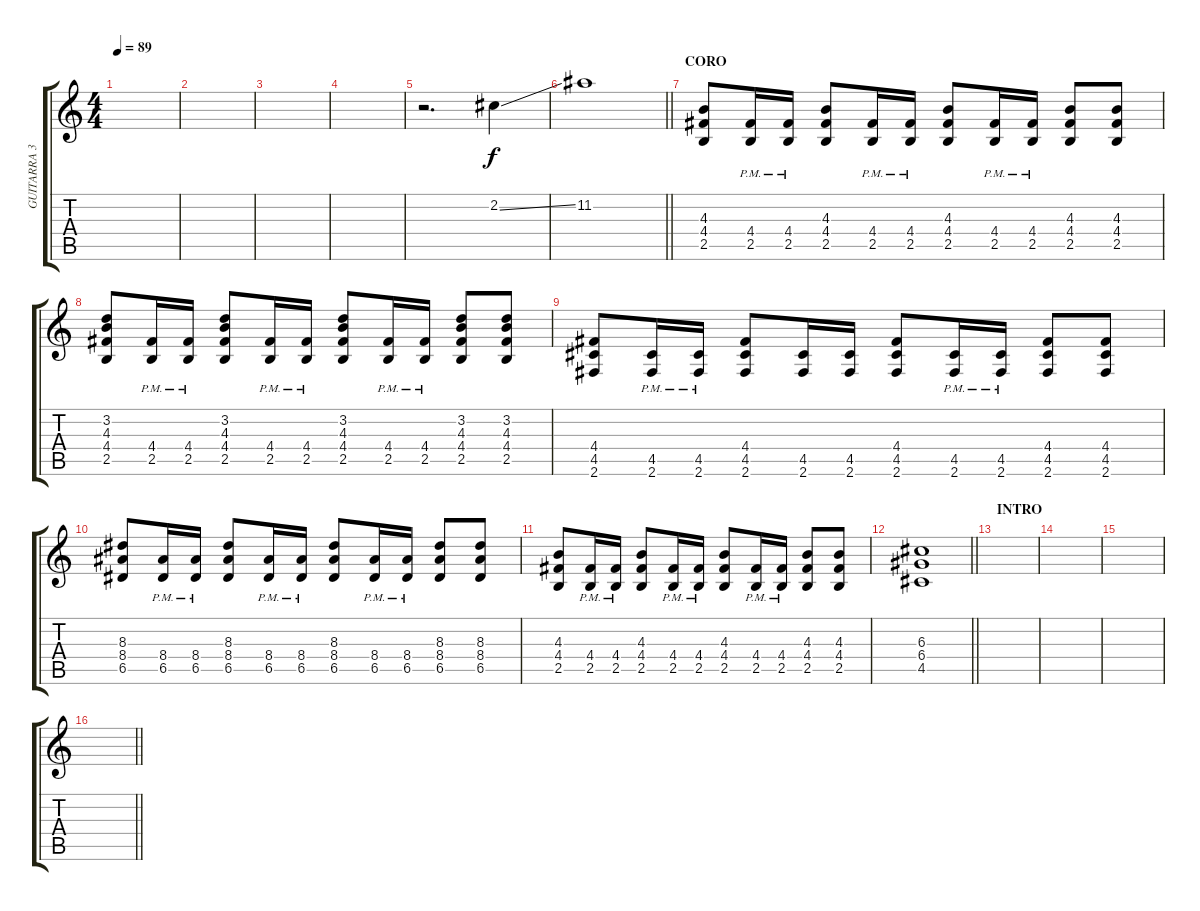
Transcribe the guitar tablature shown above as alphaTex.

\track ("GUITARRA 3" "GUITARRA 3") {instrument overdrivenguitar}
\staff {score tabs}
\tuning (E4 B3 G3 D3 A2 E2) {hide}
\ts (4 4)
\tempo 89
\clef g2
\ks c
|
|
|
|
r.2{d} 2.2{ss}.4 |
\barLineRight lightlight
11.2.1 |
\section ("" "CORO")
(4.3 4.4 2.5).8{volume 5} (4.4{pm} 2.5{pm}).16 (4.4{pm} 2.5{pm}).16 (4.3 4.4 2.5).8 (4.4{pm} 2.5{pm}).16 (4.4{pm} 2.5{pm}).16 (4.3 4.4 2.5).8 (4.4{pm} 2.5{pm}).16 (4.4{pm} 2.5{pm}).16 (4.3 4.4 2.5).8 (4.3 4.4 2.5).8 |
(3.2 4.3 4.4 2.5).8 (4.4{pm} 2.5{pm}).16 (4.4{pm} 2.5{pm}).16 (3.2 4.3 4.4 2.5).8 (4.4{pm} 2.5{pm}).16 (4.4{pm} 2.5{pm}).16 (3.2 4.3 4.4 2.5).8 (4.4{pm} 2.5{pm}).16 (4.4{pm} 2.5{pm}).16 (3.2 4.3 4.4 2.5).8 (3.2 4.3 4.4 2.5).8 |
(4.4 4.5 2.6).8 (4.5{pm} 2.6{pm}).16 (4.5{pm} 2.6{pm}).16 (4.4 4.5 2.6).8 (4.5 2.6).16 (4.5 2.6).16 (4.4 4.5 2.6).8 (4.5{pm} 2.6{pm}).16 (4.5{pm} 2.6{pm}).16 (4.4 4.5 2.6).8 (4.4 4.5 2.6).8 |
(8.3 8.4 6.5).8 (8.4{pm} 6.5{pm}).16 (8.4{pm} 6.5{pm}).16 (8.3 8.4 6.5).8 (8.4{pm} 6.5{pm}).16 (8.4{pm} 6.5{pm}).16 (8.3 8.4 6.5).8 (8.4{pm} 6.5{pm}).16 (8.4{pm} 6.5{pm}).16 (8.3 8.4 6.5).8 (8.3 8.4 6.5).8 |
(4.3 4.4 2.5).8 (4.4{pm} 2.5{pm}).16 (4.4{pm} 2.5{pm}).16 (4.3 4.4 2.5).8 (4.4{pm} 2.5{pm}).16 (4.4{pm} 2.5{pm}).16 (4.3 4.4 2.5).8 (4.4{pm} 2.5{pm}).16 (4.4{pm} 2.5{pm}).16 (4.3 4.4 2.5).8 (4.3 4.4 2.5).8 |
\barLineRight lightlight
(6.3 6.4 4.5).1 |
\section ("" "INTRO")
|
|
|
\barLineRight lightlight
